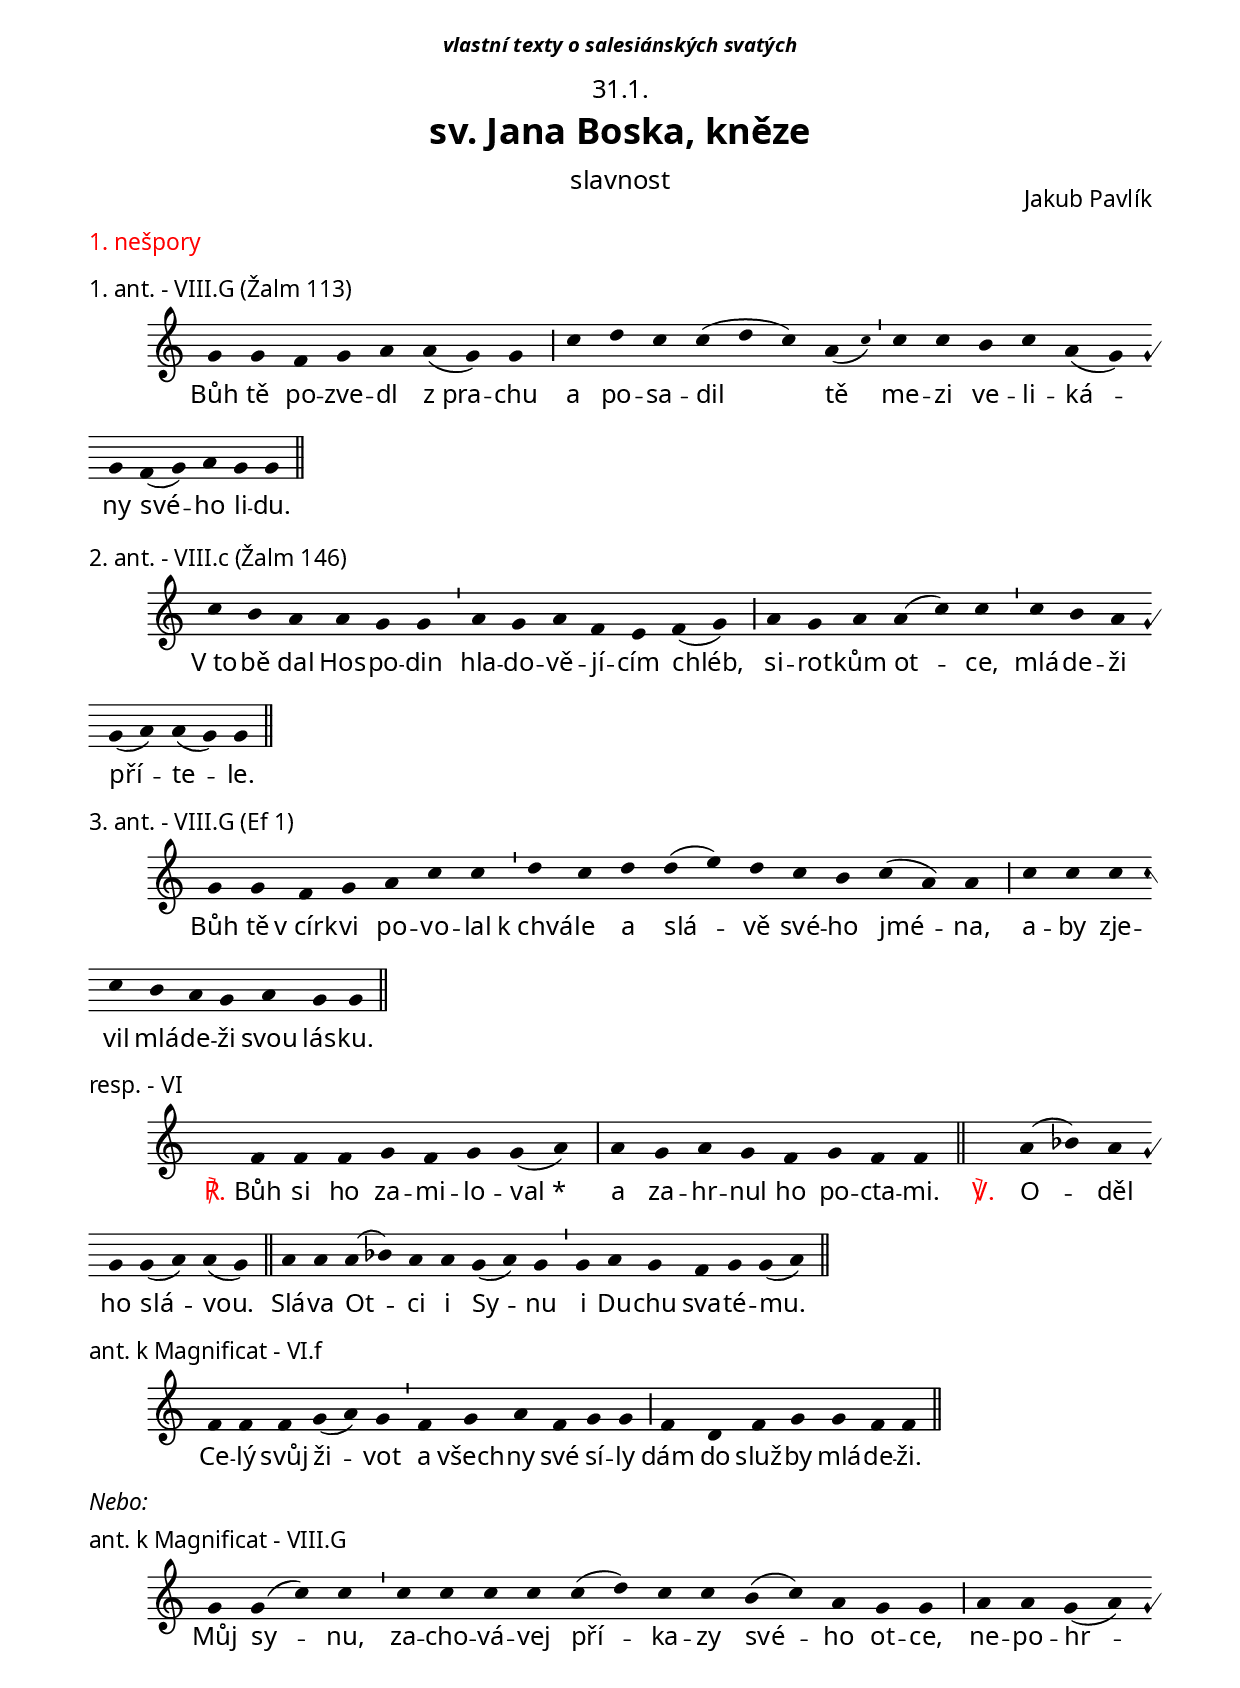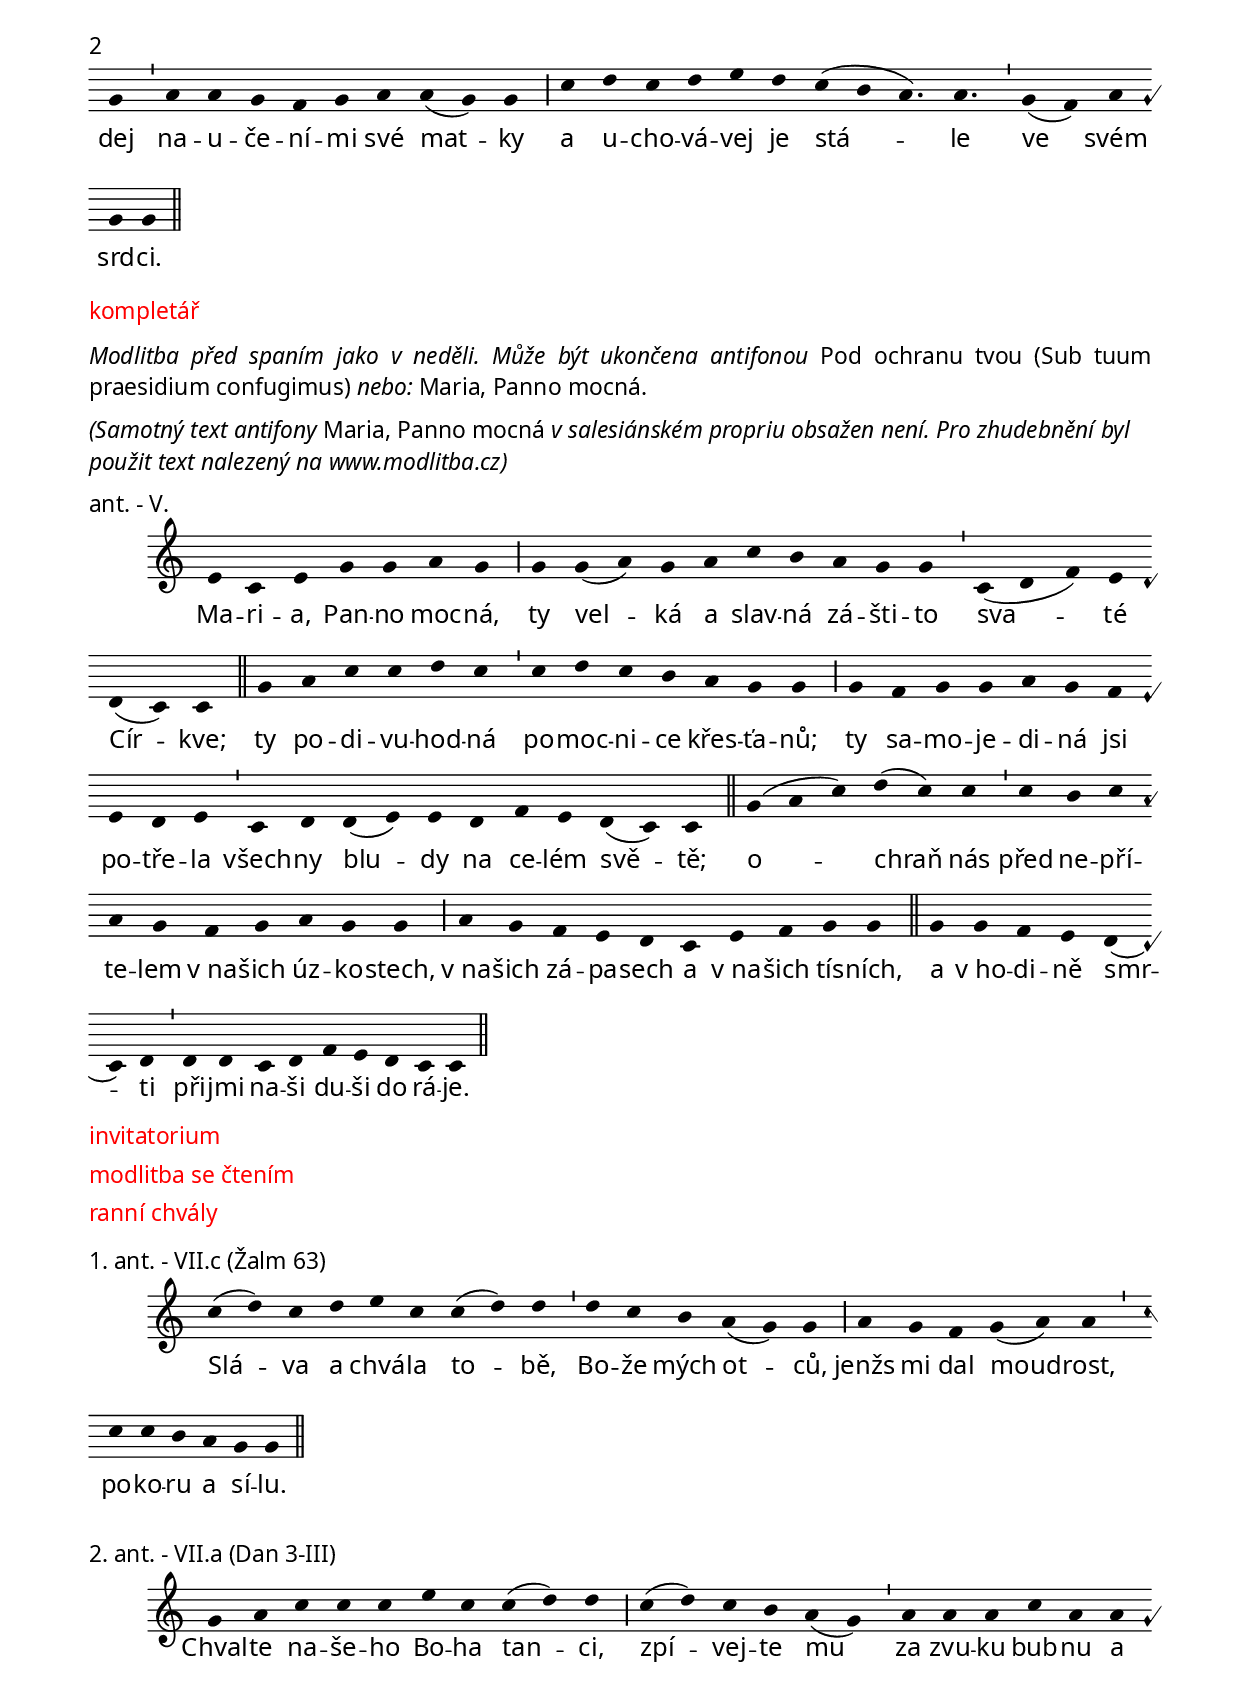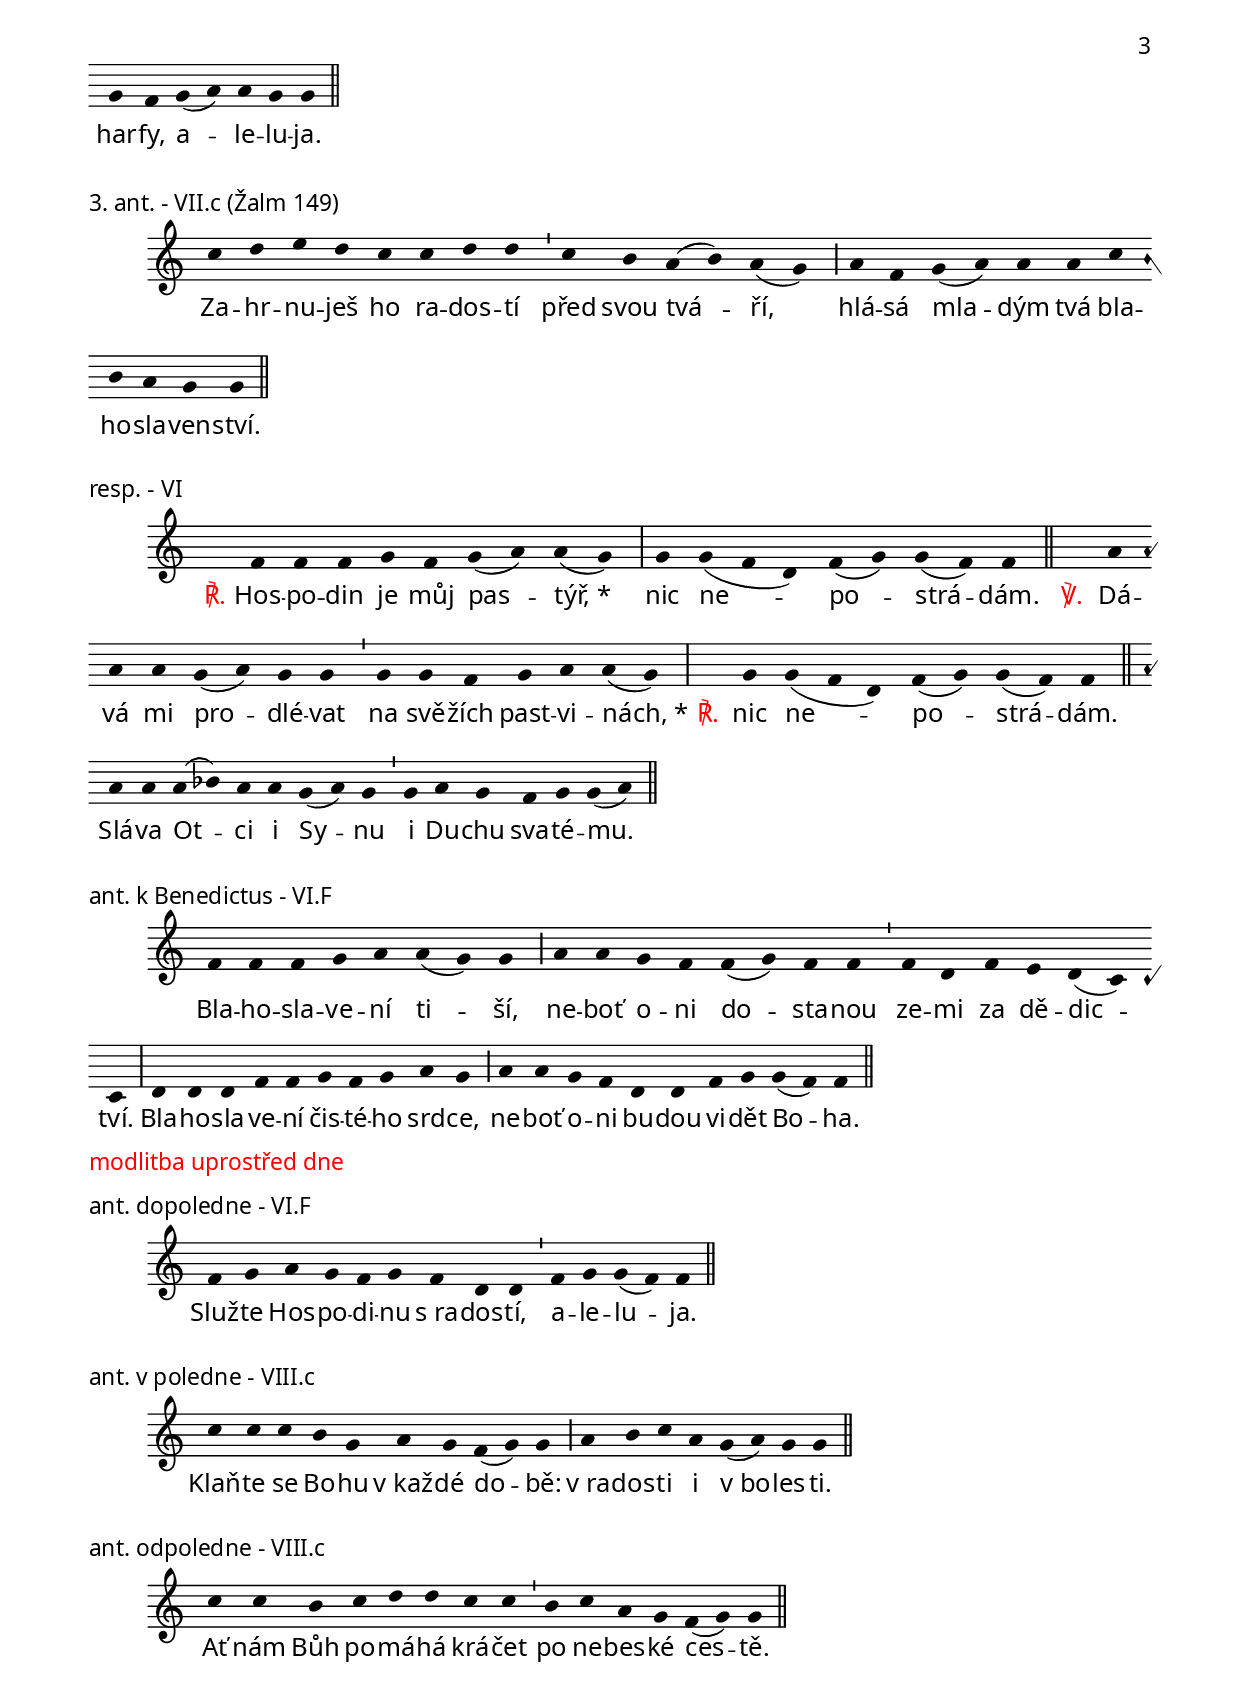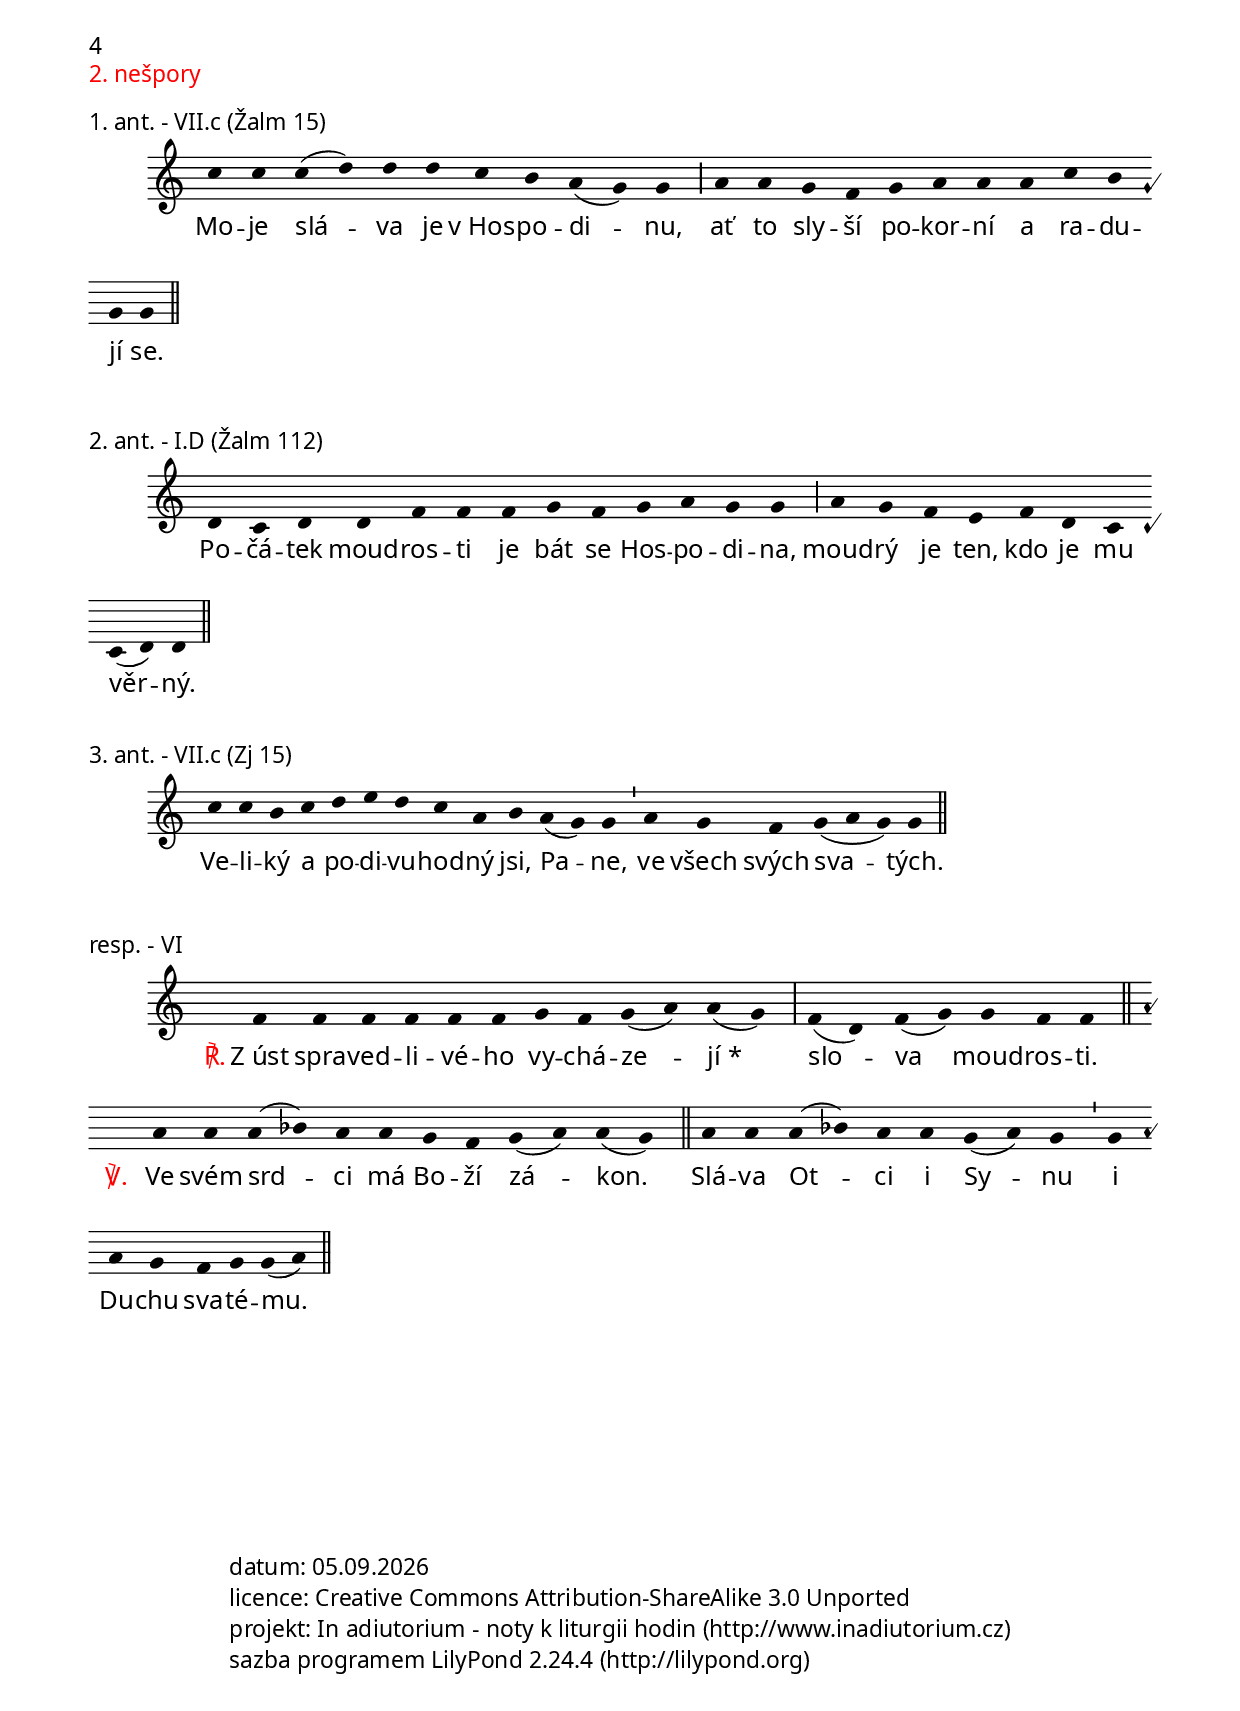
\version "2.19.80"

\include "../../spolecne.ly"
\include "../../spolecne/reholni.ly"
\include "../../dilyresponsorii.ly"

\header {
  title = \markup\titleSvatek
            "sv. Jana Boska, kněze"
            slavnost
            31.1.
           "vlastní texty o salesiánských svatých"
  composer = "Jakub Pavlík"
}

\markup {\nadpisHodinka {"1. nešpory"}}

\score {
  \relative c'' {
    \choralniRezim
    g4 g f g a a( g) g \barMaior
    c d c c( d c) a( \grace { c) } \barMin
    c c b c a( g) g f( g) a g g \barFinalis
  }
  \addlyrics {
    Bůh tě po -- zve -- dl z_pra -- chu
    a po -- sa -- dil tě
    me -- zi ve -- li -- ká -- ny
    své -- ho li -- du.
  }
  \header {
    quid = "1. ant."
    modus = "VIII"
    differentia = "G"
    psalmus = "Žalm 113"
    id = "1ne-a1"
    piece = \markup {\sestavTitulek}
  }
}

\score {
  \relative c'' {
    \choralniRezim
    c4 b a a g g \barMin
    a g a f e f( g) \barMaior
    a g a a( c) c \barMin
    c b a g( a) a( g) g \barFinalis
  }
  \addlyrics {
    V_to -- bě dal Hos -- po -- din
    hla -- do -- vě -- jí -- cím chléb,
    si -- rot -- kům ot -- ce,
    mlá -- de -- ži pří -- te -- le.
  }
  \header {
    quid = "2. ant."
    modus = "VIII"
    differentia = "c"
    psalmus = "Žalm 146"
    id = "1ne-a2"
    piece = \markup {\sestavTitulek}
  }
}

\score {
  \relative c'' {
    \choralniRezim
    g4 g f g a c c \barMin
    d c d d( e) d c b c( a) a \barMaior
    c c c c b a g a g g \barFinalis
  }
  \addlyrics {
    Bůh tě v_círk -- vi po -- vo -- lal
    k_chvá -- le a slá -- vě
    své -- ho jmé -- na,
    a -- by zje -- vil mlá -- de -- ži svou lás -- ku.
  }
  \header {
    quid = "3. ant."
    modus = "VIII"
    differentia = "G"
    psalmus = "Ef 1"
    id = "1ne-a3"
    piece = \markup {\sestavTitulek}
  }
}

\score {
  \relative c' {
    \choralniRezim

    % R
    \neviditelna f
    f4 f f g f g g( a) \barMax
    a g a g f g f f \barFinalis

    % V
    \neviditelna a
    a( bes) a g g( a) a( g) \barFinalis
    % Slava
    \respVIdoxologie \barFinalis
  }
  \addlyrics {
    \Response Bůh si ho za -- mi -- lo -- val_*
    a za -- hr -- nul ho po -- cta -- mi.
    \Verse O -- děl ho slá -- vou.
    \textRespDoxologie
  }
  \header {
    quid = "resp."
    modus = "VI"
    id = "1ne-r"
    piece = \markup {\sestavTitulekResp}
  }
}

\score {
  \relative c' {
    \choralniRezim
    f4 f f g( a) g \barMin
    f g a f g g \barMaior
    f d f g g f f \barFinalis
  }
  \addlyrics {
    Ce -- lý svůj ži -- vot
    a všech -- ny své sí -- ly
    dám do služ -- by mlá -- de -- ži.
  }
  \header {
    quid = "ant. k Magnificat"
    modus = "VI"
    differentia = "f"
    psalmus = ""
    id = "1ne-am"
    piece = \markup {\sestavTitulekBezZalmu}
  }
}

\markup\italic{Nebo:}

\score {
  \relative c'' {
    \choralniRezim
    g4 g( c) c \barMin c c c c c( d) c c b( c) a g g \barMaior
    a a g( a) g \barMin a a g f g a a( g) g \barMaior
    c d c d e d c( b a4.) a \barMin g4( f) a g g \barFinalis
  }
  \addlyrics {
    Můj sy -- nu,
    za -- cho -- vá -- vej pří -- ka -- zy své -- ho ot -- ce,
    ne -- po -- hr -- dej na -- u -- če -- ní -- mi své mat -- ky
    a u -- cho -- vá -- vej je stá -- le ve svém srd -- ci.
  }
  \header {
    quid = "ant. k Magnificat"
    modus = "VIII"
    differentia = "G"
    psalmus = ""
    fial = "commune/commune_reholnikatd.ly#vych-amag?jiny text&-aleluja"
    id = "1ne-am2"
    piece = \markup {\sestavTitulekBezZalmu}
  }
}

\markup {\nadpisHodinka {"kompletář"}}

\markup\justify\italic{
  Modlitba před spaním jako v neděli. Může být ukončena
  antifonou \upright{Pod ochranu tvou} \upright{(Sub tuum praesidium confugimus)}
  nebo: \upright{Maria, Panno mocná.}
}

\markup\wordwrap\italic{
  (Samotný text antifony \upright{Maria, Panno mocná} v salesiánském propriu obsažen není.
  Pro zhudebnění byl použit text nalezený na \concat { \with-url "http://www.modlitba.cz/modlitba-v-zivote/seznam-modliteb/rozdeleni-modliteb-podle-adresata-podle-toho-ke-komu-se-modlitbou-obracime/k-panne-marii/" {www.modlitba.cz} ")" }
}

\score {
  \relative c' {
    \choralniRezim
    e4 c e g g a g \barMaior
    g g( a) g a c b a g g \barMin
    c,( d f) e d( c) c \barFinalis
    g' a c c d c \barMin
    c d c b a g g \barMaior
    g f g g a g f e d e \barMin
    c d d( e) e d f e d( c) c \barFinalis
    g'( a c) d( c) c \barMin
    c b c a g f g a g g \barMaior
    a g f e d c e f g g \barFinalis
    g g f e d( c) d \barMin
    d d c d f e d c c \barFinalis
  }
  \addlyrics {
    Ma -- ri -- a, Pan -- no moc -- ná,
    ty vel -- ká a slav -- ná zá -- šti -- to
    sva -- té Cír -- kve;
    ty po -- di -- vu -- hod -- ná
    po -- moc -- ni -- ce křes -- ťa -- nů;
    ty sa -- mo -- je -- di -- ná jsi po -- tře -- la
    všech -- ny blu -- dy na ce -- lém svě -- tě;
    o -- chraň
    nás před ne -- pří -- te -- lem v_na -- šich úz -- ko -- stech,
    v_na -- šich zá -- pa -- sech a v_na -- šich tís -- ních,
    a v_ho -- di -- ně smr -- ti
    při -- jmi na -- ši du -- ši do rá -- je.
    A -- men. % nechat? vypustit? v antifonach nebyva
  }
  \header {
    % text z http://www.modlitba.cz/modlitba-v-zivote/seznam-modliteb/rozdeleni-modliteb-podle-adresata-podle-toho-ke-komu-se-modlitbou-obracime/k-panne-marii/
    % protože v propriu se na modlitbu pouze odkazuje, ale není otištěna
    quid = "ant."
    modus = "V"
    differentia = ""
    psalmus = ""
    adiutor_genre = "antiphon_standalone"
    id = "pannomocna"
    piece = \markup {\sestavTitulekBezZalmu}
  }
}

\markup {\nadpisHodinka {"invitatorium"}}

\score {
  \relative c' {
    \choralniRezim

  }
  \addlyrics {
    Ve svá -- tek sva -- té -- ho Ja -- na Bos -- ka
    chval -- me Pá -- na, na -- še -- ho Bo -- ha.
  }
  \header {
    quid = "ant."
    modus = ""
    differentia = ""
    psalmus = ""
    id = "invit"
    piece = \markup {\sestavTitulekBezZalmu}
  }
}

\markup {\nadpisHodinka {"modlitba se čtením"}}

\score {
  \relative c' {
    \choralniRezim

  }
  \addlyrics {
    Bůh mu dal moud -- rost a pro -- zí -- ra -- vost
    a srd -- ce vel -- ké ja -- ko moř -- ské po -- bře -- ží.
  }
  \header {
    quid = "1. ant."
    modus = ""
    differentia = ""
    psalmus = "Žalm 21"
    id = "mc-a1"
    piece = \markup {\sestavTitulek}
  }
}

\score {
  \relative c' {
    \choralniRezim

  }
  \addlyrics {
    Vě -- řil pro -- ti vší na -- dě -- ji
    a stal se ot -- cem mno -- ha ná -- ro -- dů.
  }
  \header {
    quid = "2. ant."
    modus = ""
    differentia = ""
    psalmus = "Žalm 92-I"
    id = "mc-a2"
    piece = \markup {\sestavTitulek}
  }
}

\score {
  \relative c' {
    \choralniRezim

  }
  \addlyrics {
    Dů -- vě -- řo -- val v_Hos -- po -- di -- na,
    ko -- nal dob -- ro;
    do něj vlo -- žil svou ra -- dost.
  }
  \header {
    quid = "3. ant."
    modus = ""
    differentia = ""
    psalmus = "Žalm 92-II"
    id = "mc-a3"
    piece = \markup {\sestavTitulek}
  }
}

\score {
  \relative c' {
    \choralniRezim

  }
  \addlyrics {
    Všech -- no, co ko -- ná -- te slo -- vy a či -- ny,
    ať je ko -- ná -- no
    v_Hos -- po -- di -- no -- vě jmé -- nu.
  }
  \header {
    quid = "ant. ke kantikům vigilie"
    modus = ""
    differentia = ""
    psalmus = ""
    id = "mc-avig"
    piece = \markup {\sestavTitulekBezZalmu}
  }
}

\markup {\nadpisHodinka {"ranní chvály"}}

\score {
  \relative c'' {
    \choralniRezim
    c4( d) c d e c c( d) d \barMin
    d c b a( g) g \barMaior
    a g f g( a) a \barMin
    c c b a g g \barFinalis
  }
  \addlyrics {
    Slá -- va a chvá -- la to -- bě,
    Bo -- že mých ot -- ců,
    jenžs mi dal moud -- rost,
    po -- ko -- ru a sí -- lu.
  }
  \header {
    quid = "1. ant."
    modus = "VII"
    differentia = "c"
    psalmus = "Žalm 63"
    id = "rch-a1"
    piece = \markup {\sestavTitulek}
  }
}

\score {
  \relative c'' {
    \choralniRezim
    g4 a c c c e c c( d) d \barMaior
    c( d) c b a( g) \barMin
    a a a c a a g f
    g( a) a g g \barFinalis
  }
  \addlyrics {
    Chval -- te na -- še -- ho Bo -- ha tan -- ci,
    zpí -- vej -- te mu
    za zvu -- ku bub -- nu a har -- fy,
    a -- le -- lu -- ja.
  }
  \header {
    quid = "2. ant."
    modus = "VII"
    differentia = "a"
    psalmus = "Dan 3-III"
    id = "rch-a2"
    piece = \markup {\sestavTitulek}
  }
}

\score {
  \relative c'' {
    \choralniRezim
    c4 d e d c c d d \barMin
    c b a( b) a( g) \barMaior
    a f g( a) a
    a c b a g g \barFinalis
  }
  \addlyrics {
    Za -- hr -- nu -- ješ ho ra -- dos -- tí
    před svou tvá -- ří,
    hlá -- sá mla -- dým
    tvá bla -- ho -- sla -- ven -- ství.
  }
  \header {
    quid = "3. ant."
    modus = "VII"
    differentia = "c"
    psalmus = "Žalm 149"
    id = "rch-a3"
    piece = \markup {\sestavTitulek}
  }
}

\score {
  \relative c' {
    \choralniRezim

    % R
    \neviditelna f
    f4 f f g f g( a) a( g) \barMax
    g g( f d) f( g) g( f) f \barFinalis
    % V
    \neviditelna g
    a a a g( a) g g \barMin g g f g a a( g) \barMax
    % R
    \neviditelna g
    g g( f d) f( g) g( f) f \barFinalis
    % Slava
    \respVIdoxologie \barFinalis
  }
  \addlyrics {
    \Response Hos -- po -- din je můj pas -- týř,_*
    nic ne -- po -- strá -- dám.
    \Verse Dá -- vá mi pro -- dlé -- vat na svě -- žích past -- vi -- nách,_*
    \Response nic ne -- po -- strá -- dám.
    \textRespDoxologie
  }
  \header {
    quid = "resp."
    modus = "VI"
    fial = "responsoria.ly#2ct-ne"
    id = "rch-r"
    piece = \markup\sestavTitulekResp
  }
}

\score {
  \relative c' {
    \choralniRezim
    f4 f f g a a( g) g \barMaior
    a a g f f( g) f f \barMin f d f e d( c) c \barMax
    d d d f f g f g a g \barMaior
    a a g f d d f g g( f) f \barFinalis
  }
  \addlyrics {
    Bla -- ho -- sla -- ve -- ní ti -- ší,
    ne -- boť o -- ni do -- sta -- nou ze -- mi za dě -- dic -- tví.
    Bla -- ho -- sla -- ve -- ní čis -- té -- ho srd -- ce,
    ne -- boť o -- ni bu -- dou vi -- dět Bo -- ha.
  }
  \header {
    quid = "ant. k Benedictus"
    modus = "VI"
    differentia = "F"
    psalmus = ""
    id = "rch-ab"
    piece = \markup {\sestavTitulekBezZalmu}
  }
}

\markup {\nadpisHodinka {"modlitba uprostřed dne"}}

\score {
  \relative c' {
    \choralniRezim
    f4 g a g f g f d d \barMin
    f g g( f) f \barFinalis
  }
  \addlyrics {
    Služ -- te Hos -- po -- di -- nu s_ra -- dos -- tí,
    a -- le -- lu -- ja.
  }
  \header {
    quid = "ant. dopoledne"
    modus = "VI"
    differentia = "F"
    psalmus = ""
    fial = "antifony/velikonoce_tyden1_6patek.ly#rch-a3"
    id = "tercie"
    piece = \markup {\sestavTitulekBezZalmu}
  }
}

\score {
  \relative c'' {
    \choralniRezim
    c4 c c b g a g f( g) g \barMaior
    a b c a g( a) g g \barFinalis
  }
  \addlyrics {
    Klaň -- te se Bo -- hu v_kaž -- dé do -- bě:
    v_ra -- dos -- ti i v_bo -- les -- ti.
  }
  \header {
    quid = "ant. v poledne"
    modus = "VIII"
    differentia = "c"
    psalmus = ""
    id = "sexta"
    piece = \markup {\sestavTitulekBezZalmu}
  }
}

\score {
  \relative c'' {
    \choralniRezim
    c4 c b c d d c c \barMin
    b c a g f( g) g \barFinalis
  }
  \addlyrics {
    Ať nám Bůh po -- má -- há krá -- čet
    po ne -- bes -- ké ces -- tě.
  }
  \header {
    quid = "ant. odpoledne"
    modus = "VIII"
    differentia = "c"
    psalmus = ""
    id = "nona"
    piece = \markup {\sestavTitulekBezZalmu}
  }
}

\markup {\nadpisHodinka {"2. nešpory"}}

\score {
  \relative c'' {
    \choralniRezim
    c4 c c( d) d d c b a( g) g \barMaior
    a a g f g a a a c b g g \barFinalis
  }
  \addlyrics {
    Mo -- je slá -- va je v_Hos -- po -- di -- nu,
    ať to sly -- ší po -- kor -- ní a ra -- du -- jí se.
  }
  \header {
    quid = "1. ant."
    modus = "VII"
    differentia = "c"
    psalmus = "Žalm 15"
    id = "ne-a1"
    piece = \markup {\sestavTitulek}
  }
}

\score {
  \relative c' {
    \choralniRezim
    d4 c d d f f
    f g f g a g g \barMaior
    a g f e
    f d c c( d) d \barFinalis
  }
  \addlyrics {
    Po -- čá -- tek moud -- ros -- ti
    je bát se Hos -- po -- di -- na,
    moud -- rý je ten,
    kdo je mu věr -- ný.
  }
  \header {
    quid = "2. ant."
    modus = "I"
    differentia = "D"
    psalmus = "Žalm 112"
    id = "ne-a2"
    piece = \markup {\sestavTitulek}
  }
}

\score {
  \relative c'' {
    \choralniRezim
    c4 c b c d e d c a b a( g) g \barMin
    a g f g( a g) g \barFinalis
  }
  \addlyrics {
    Ve -- li -- ký a po -- di -- vu -- hod -- ný jsi, Pa -- ne,
    ve všech svých sva -- tých.
  }
  \header {
    quid = "3. ant."
    modus = "VII"
    differentia = "c"
    psalmus = "Zj 15"
    id = "ne-a3"
    piece = \markup {\sestavTitulek}
  }
}

\score {
  \relative c' {
    \choralniRezim

    % R
    \neviditelna f
    f4 f f f f f g f g( a) a( g) \barMax
    f( d) f( g) g f f \barFinalis
    % V
    \neviditelna a
    a4 a a( bes) a a g f g( a) a( g) \barFinalis
    % Slava
    \respVIdoxologie \barFinalis
  }
  \addlyrics {
    \Response Z_úst spra -- ved -- li -- vé -- ho vy -- chá -- ze -- jí_*
    slo -- va moud -- ros -- ti.
    \Verse Ve svém srd -- ci má Bo -- ží zá -- kon.
    \textRespDoxologie
  }
  \header {
    quid = "resp."
    modus = "VI"
    id = "ne-r"
    piece = \markup {\sestavTitulekResp}
  }
}

\score {
  \relative c' {
    \choralniRezim

  }
  \addlyrics {
    Pro spá -- su va -- šich du -- ší
    dám s_ra -- dos -- tí ce -- lý svůj ži -- vot.
  }
  \header {
    quid = "ant. k Magnificat"
    modus = ""
    differentia = ""
    psalmus = ""
    id = "ne-am"
    piece = \markup {\sestavTitulekBezZalmu}
  }
}